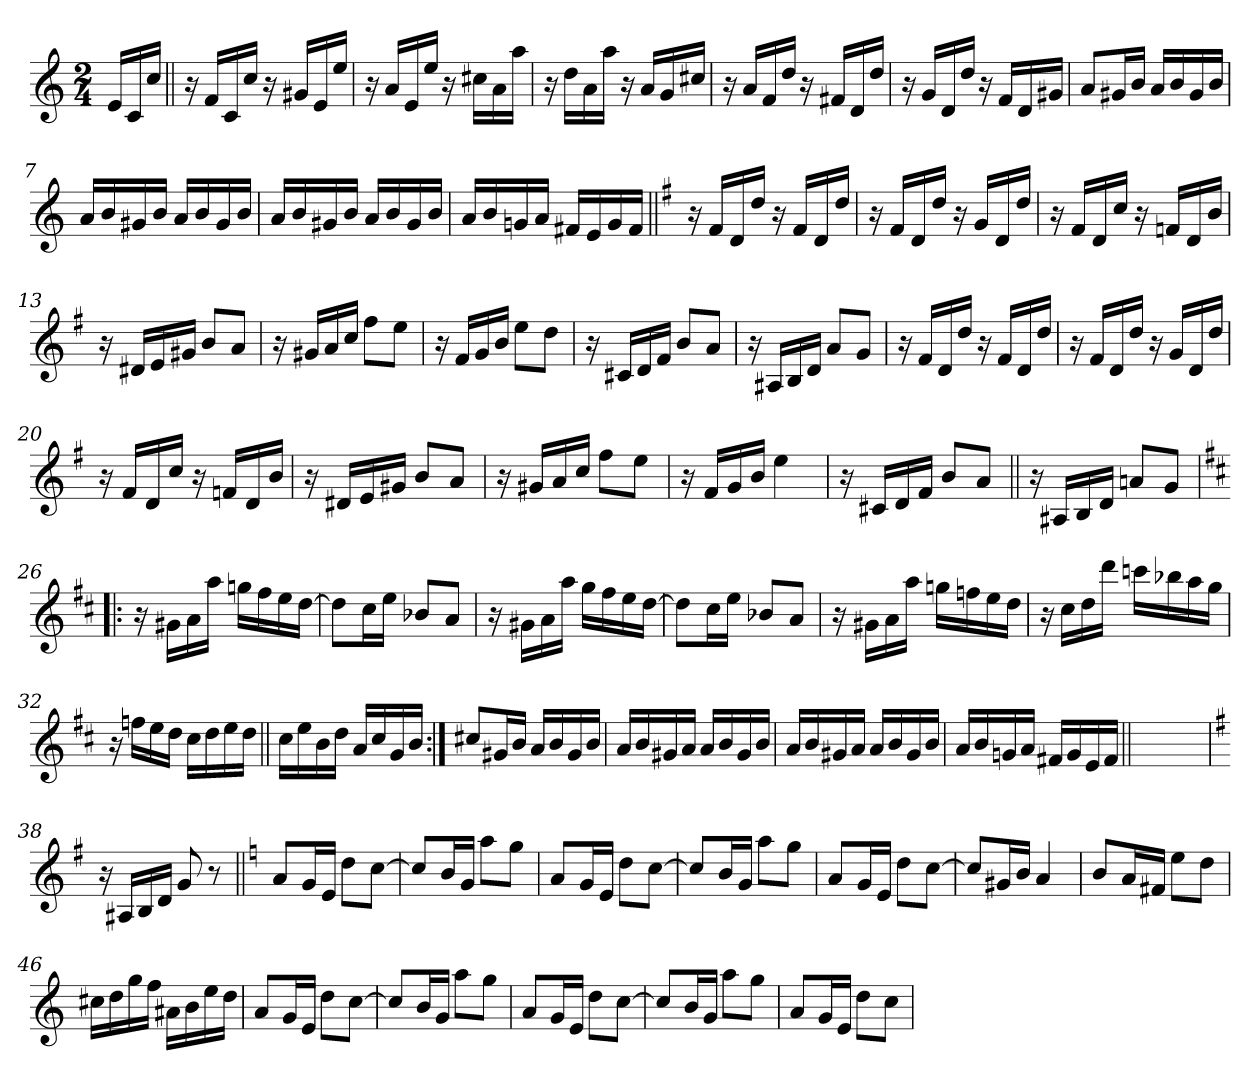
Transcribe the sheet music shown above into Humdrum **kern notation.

**kern
*part1
*staff1
*clefG2
*k[]
*C:
*M2/4
=
16e/LL
16c/
16cc/JJ
=1||
16r
16f/LL
16c/
16cc/JJ
16r
16g#X/LL
16e/
16ee/JJ
=2
16r
16a/LL
16e/
16ee/JJ
16r
16cc#X\LL
16a\
16aa\JJ
=3
16r
16dd\LL
16a\
16aa\JJ
16r
16a/LL
16g/
16cc#X/JJ
=4
16r
16a/LL
16f/
16dd/JJ
16r
16f#X/LL
16d/
16dd/JJ
!!LO:LB:g=z
=5
16r
16g/LL
16d/
16dd/JJ
16r
16f/LL
16d/
16g#X/JJ
=6
8a/L
16g#X/L
16b/JJ
16a/LL
16b/
16g#/
16b/JJ
=7
16a/LL
16b/
16g#X/
16b/JJ
16a/LL
16b/
16g#/
16b/JJ
=8
16a/LL
16b/
16g#X/
16b/JJ
16a/LL
16b/
16g#/
16b/JJ
=9
16a/LL
16b/
16gn/
16a/JJ
16f#X/LL
16e/
16g/
16f#/JJ
!!LO:LB:g=z
=10||
*k[f#]
*G:
16r
16f#/LL
16d/
16dd/JJ
16r
16f#/LL
16d/
16dd/JJ
=11
16r
16f#/LL
16d/
16dd/JJ
16r
16g/LL
16d/
16dd/JJ
=12
16r
16f#/LL
16d/
16cc/JJ
16r
16fn/LL
16d/
16b/JJ
=13
16r
16d#X/LL
16e/
16g#X/JJ
8b/L
8a/J
=14
16r
16g#X/LL
16a/
16cc/JJ
8ff#\L
8ee\J
!!LO:LB:g=z
=15
16r
16f#/LL
16g/
16b/JJ
8ee\L
8dd\J
=16
16r
16c#X/LL
16d/
16f#/JJ
8b/L
8a/J
=17
16r
16A#X/LL
16B/
16d/JJ
8a/L
8g/J
=18
16r
16f#/LL
16d/
16dd/JJ
16r
16f#/LL
16d/
16dd/JJ
=19
16r
16f#/LL
16d/
16dd/JJ
16r
16g/LL
16d/
16dd/JJ
!!LO:LB:g=z
=20
16r
16f#/LL
16d/
16cc/JJ
16r
16fn/LL
16d/
16b/JJ
=21
16r
16d#X/LL
16e/
16g#X/JJ
8b/L
8a/J
=22
16r
16g#X/LL
16a/
16cc/JJ
8ff#\L
8ee\J
=23
16r
16f#/LL
16g/
16b/JJ
4ee\
=24
16r
16c#X/LL
16d/
16f#/JJ
8b/L
8a/J
!!LO:LB:g=z
=25||
16r
16A#X/LL
16B/
16d/JJ
8an/L
8g/J
=26!|:
*k[f#c#]
*D:
16r
16g#X\LL
16a\
16aa\JJ
16ggn\LL
16ff#\
16ee\
[>16dd\JJ
=27
8dd\L]
16cc#\L
16ee\JJ
8b-X/L
8a/J
=28
16r
16g#X\LL
16a\
16aa\JJ
16gg\LL
16ff#\
16ee\
[>16dd\JJ
=29
8dd\L]
16cc#\L
16ee\JJ
8b-X/L
8a/J
!!LO:LB:g=z
=30
16r
16g#X\LL
16a\
16aa\JJ
16ggn\LL
16ffn\
16ee\
16dd\JJ
=31
16r
16cc#\LL
16dd\
16ddd\JJ
16cccn\LL
16bb-X\
16aa\
16gg\JJ
=32
16r
16ffn\LL
16ee\
16dd\JJ
16cc#\LL
16dd\
16ee\
16dd\JJ
=33||
16cc#\LL
16ee\
16b\
16dd\JJ
16a/LL
16cc#/
16g/
16b/JJ
!!LO:LB:g=z
=34:|!
8cc#X/L
16g#X/L
16b/JJ
16a/LL
16b/
16g#/
16b/JJ
=35
16a/LL
16b/
16g#X/
16a/JJ
16a/LL
16b/
16g#/
16b/JJ
=36
16a/LL
16b/
16g#X/
16a/JJ
16a/LL
16b/
16g#/
16b/JJ
=37
16a/LL
16b/
16gn/
16a/JJ
16f#X/LL
16g/
16e/
16f#/JJ
=37X1||
*stria0
2ryy
!!LO:LB:g=z
=38
*stria5
*k[f#]
*G:
16r
16A#X/LL
16B/
16d/JJ
8g/
8r
=39||
*k[]
*C:
8a/L
16g/L
16e/JJ
8dd\L
[>8cc\J
=40
8cc/L]
16b/L
16g/JJ
8aa\L
8gg\J
=41
8a/L
16g/L
16e/JJ
8dd\L
[>8cc\J
=42
8cc/L]
16b/L
16g/JJ
8aa\L
8gg\J
!!LO:LB:g=z
=43
8a/L
16g/L
16e/JJ
8dd\L
[>8cc\J
=44
8cc/L]
16g#X/L
16b/JJ
4a/
=45
8b/L
16a/L
16f#X/JJ
8ee\L
8dd\J
=46
16cc#X\LL
16dd\
16gg\
16ff\JJ
16a#X\LL
16b\
16ee\
16dd\JJ
=47
8a/L
16g/L
16e/JJ
8dd\L
[>8cc\J
=48
8cc/L]
16b/L
16g/JJ
8aa\L
8gg\J
!!LO:PB:g=z
=49
8a/L
16g/L
16e/JJ
8dd\L
[>8cc\J
=50
8cc/L]
16b/L
16g/JJ
8aa\L
8gg\J
=51
8a/L
16g/L
16e/JJ
8dd\L
8cc\J
=
*-
